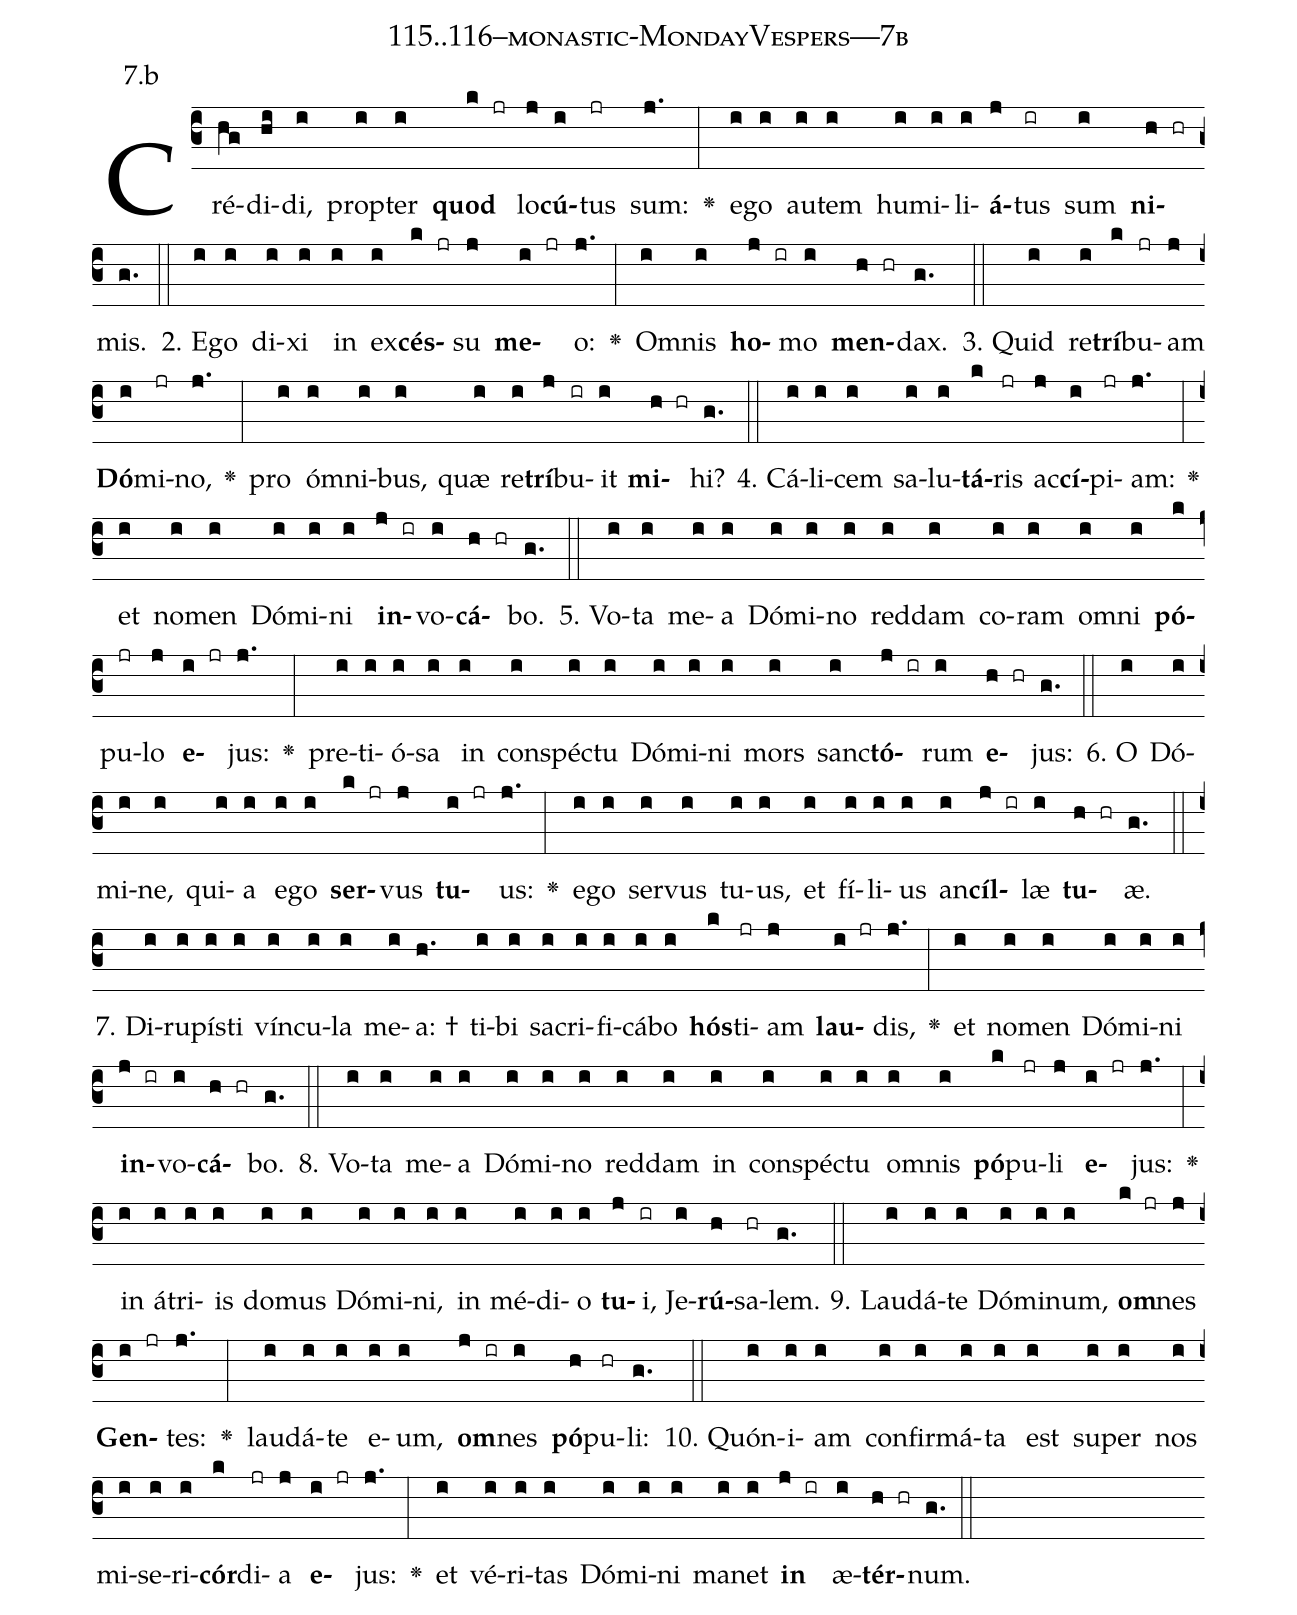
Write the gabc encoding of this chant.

name: 115..116--monastic-MondayVespers---7b;
annotation: 7.b;
%%
(c3)Cré(hg)di(hi)di,(i) prop(i)ter(i) <b>quod</b>(k jr) lo(j)<b>cú</b>(i)tus(jr) sum:(j.) <v>\greheightstar</v>(:) e(i)go(i) au(i)tem(i) hu(i)mi(i)li(i)<b>á</b>(j)tus(ir) sum(i) <b>ni</b>(h hr)mis.(g.) (::)
2. E(i)go(i) di(i)xi(i) in(i) ex(i)<b>cés</b>(k jr)su(j) <b>me</b>(i jr)o:(j.) <v>\greheightstar</v>(:) Om(i)nis(i) <b>ho</b>(j ir)mo(i) <b>men</b>(h hr)dax.(g.) (::)
3. Quid(i) re(i)<b>trí</b>(k)bu(jr)am(j) <b>Dó</b>(i)mi(jr)no,(j.) <v>\greheightstar</v>(:) pro(i) óm(i)ni(i)bus,(i) quæ(i) re(i)<b>trí</b>(j)bu(ir)it(i) <b>mi</b>(h hr)hi?(g.) (::)
4. Cá(i)li(i)cem(i) sa(i)lu(i)<b>tá</b>(k)ris(jr) ac(j)<b>cí</b>(i)pi(jr)am:(j.) <v>\greheightstar</v>(:) et(i) no(i)men(i) Dó(i)mi(i)ni(i) <b>in</b>(j ir)vo(i)<b>cá</b>(h hr)bo.(g.) (::)
5. Vo(i)ta(i) me(i)a(i) Dó(i)mi(i)no(i) red(i)dam(i) co(i)ram(i) om(i)ni(i) <b>pó</b>(k)pu(jr)lo(j) <b>e</b>(i jr)jus:(j.) <v>\greheightstar</v>(:) pre(i)ti(i)ó(i)sa(i) in(i) con(i)spéc(i)tu(i) Dó(i)mi(i)ni(i) mors(i) sanc(i)<b>tó</b>(j ir)rum(i) <b>e</b>(h hr)jus:(g.) (::)
6. O(i) Dó(i)mi(i)ne,(i) qui(i)a(i) e(i)go(i) <b>ser</b>(k jr)vus(j) <b>tu</b>(i jr)us:(j.) <v>\greheightstar</v>(:) e(i)go(i) ser(i)vus(i) tu(i)us,(i) et(i) fí(i)li(i)us(i) an(i)<b>cíl</b>(j ir)læ(i) <b>tu</b>(h hr)æ.(g.) (::)
7. Di(i)ru(i)pís(i)ti(i) vín(i)cu(i)la(i) me(i)a: †(h.) ti(i)bi(i) sa(i)cri(i)fi(i)cá(i)bo(i) <b>hós</b>(k)ti(jr)am(j) <b>lau</b>(i jr)dis,(j.) <v>\greheightstar</v>(:) et(i) no(i)men(i) Dó(i)mi(i)ni(i) <b>in</b>(j ir)vo(i)<b>cá</b>(h hr)bo.(g.) (::)
8. Vo(i)ta(i) me(i)a(i) Dó(i)mi(i)no(i) red(i)dam(i) in(i) con(i)spéc(i)tu(i) om(i)nis(i) <b>pó</b>(k)pu(jr)li(j) <b>e</b>(i jr)jus:(j.) <v>\greheightstar</v>(:) in(i) á(i)tri(i)is(i) do(i)mus(i) Dó(i)mi(i)ni,(i) in(i) mé(i)di(i)o(i) <b>tu</b>(j)i,(ir) Je(i)<b>rú</b>(h)sa(hr)lem.(g.) (::)
9. Lau(i)dá(i)te(i) Dó(i)mi(i)num,(i) <b>om</b>(k jr)nes(j) <b>Gen</b>(i jr)tes:(j.) <v>\greheightstar</v>(:) lau(i)dá(i)te(i) e(i)um,(i) <b>om</b>(j ir)nes(i) <b>pó</b>(h)pu(hr)li:(g.) (::)
10. Quón(i)i(i)am(i) con(i)fir(i)má(i)ta(i) est(i) su(i)per(i) nos(i) mi(i)se(i)ri(i)<b>cór</b>(k)di(jr)a(j) <b>e</b>(i jr)jus:(j.) <v>\greheightstar</v>(:) et(i) vé(i)ri(i)tas(i) Dó(i)mi(i)ni(i) ma(i)net(i) <b>in</b>(j ir) æ(i)<b>tér</b>(h hr)num.(g.) (::)
